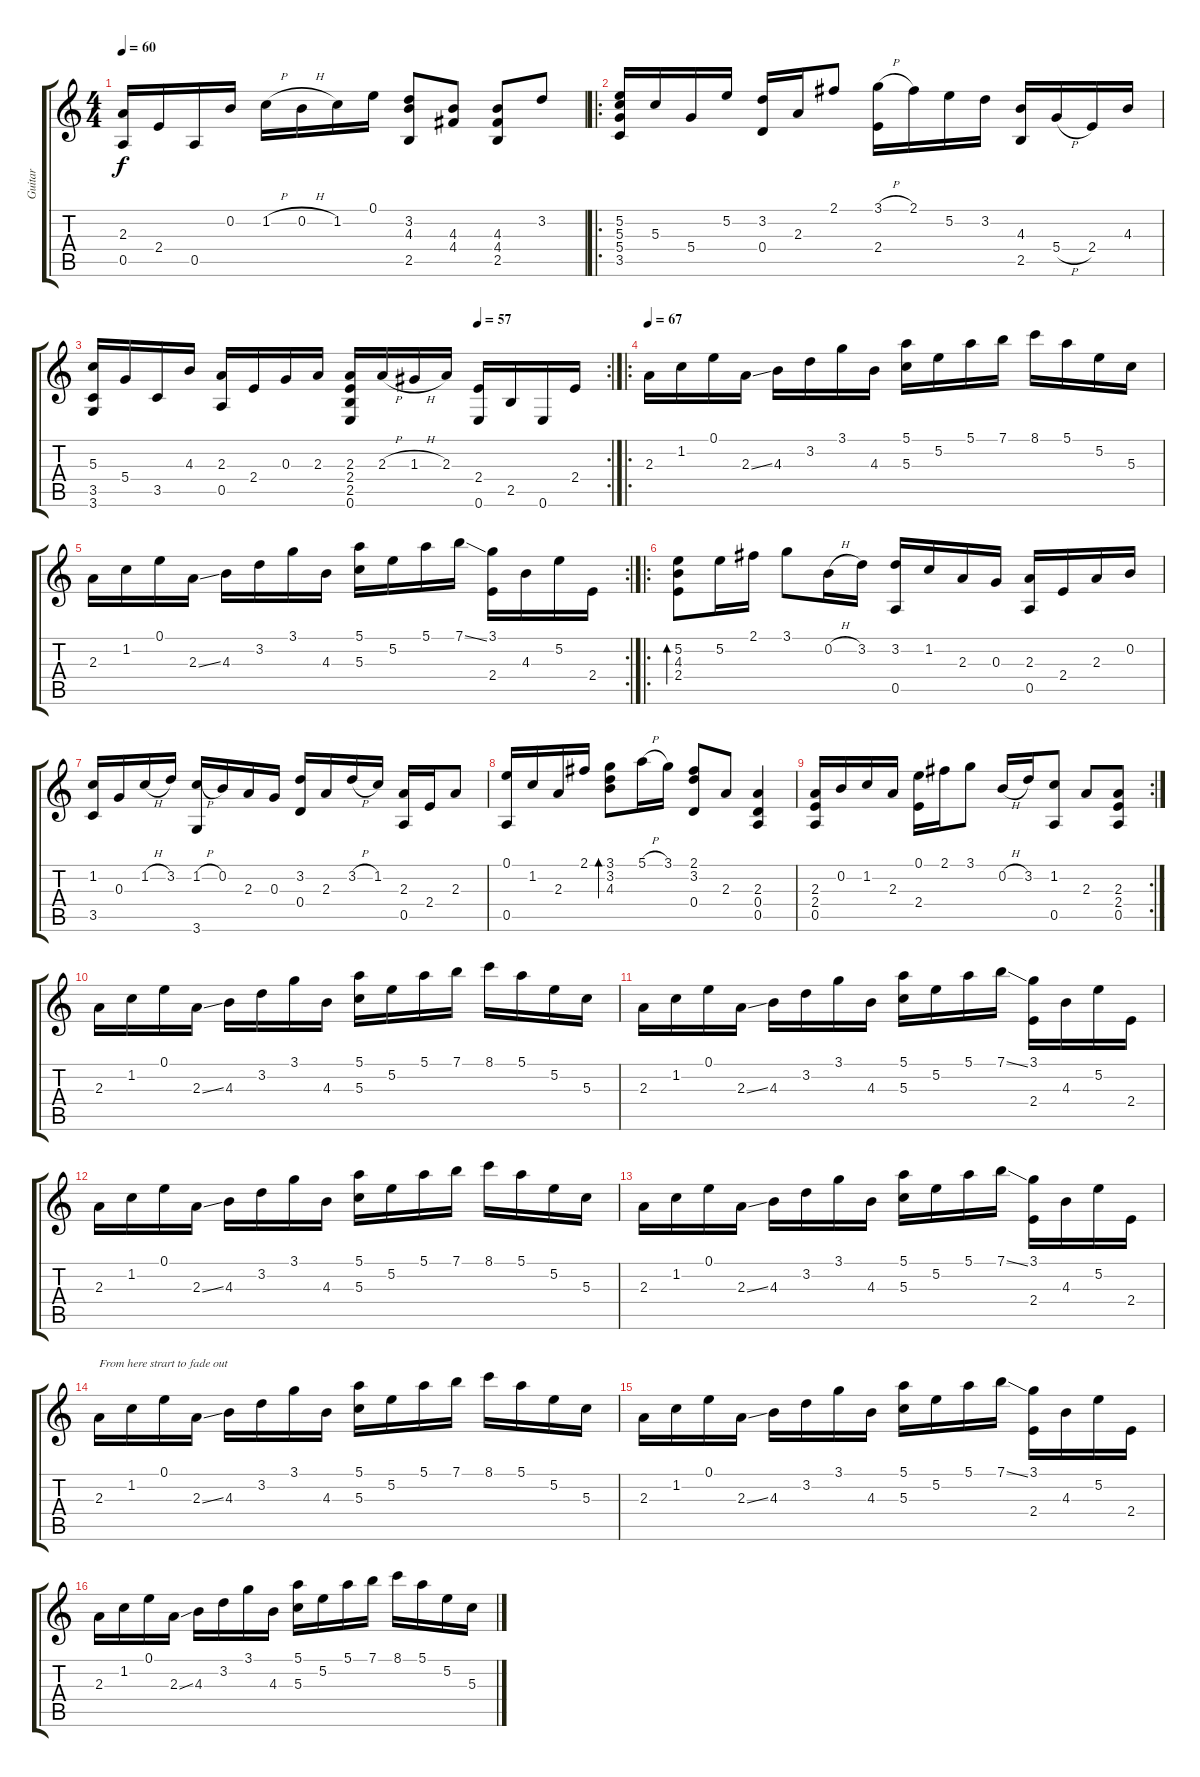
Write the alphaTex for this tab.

\track ("Guitar" "Guitar") {instrument acousticguitarsteel}
\staff {score tabs}
\tuning (E4 B3 G3 D3 A2 E2) {hide}
\ts (4 4)
\tempo 60
\clef g2
\ks c
(2.3 0.5).16{dy f} 2.4.16 0.5.16 0.2.16 1.2{h}.16 0.2{h}.16 1.2.16 0.1.16 (3.2 4.3 2.5).8 (4.3 4.4).8 (4.3 4.4 2.5).8 3.2.8 |
\ro
(5.2 5.3 5.4 3.5).16 5.3.16 5.4.16 5.2.16 (3.2 0.4).16 2.3.16 2.1.8 (3.1{h} 2.4).16 2.1.16 5.2.16 3.2.16 (4.3 2.5).16 5.4{h}.16 2.4.16 4.3.16 |
\rc 2
\tempo (57 0.75)
(5.3 3.5 3.6).16 5.4.16 3.5.16 4.3.16 (2.3 0.5).16 2.4.16 0.3.16 2.3.16 (2.3 2.4 2.5 0.6).16 2.3{h}.16 1.3{h}.16 2.3.16 (2.4 0.6).16 2.5.16 0.6.16 2.4.16 |
\ro
\tempo 67
2.3.16 1.2.16 0.1.16 2.3{ss}.16 4.3.16 3.2.16 3.1.16 4.3.16 (5.1 5.3).16 5.2.16 5.1.16 7.1.16 8.1.16 5.1.16 5.2.16 5.3.16 |
\rc 2
2.3.16 1.2.16 0.1.16 2.3{ss}.16 4.3.16 3.2.16 3.1.16 4.3.16 (5.1 5.3).16 5.2.16 5.1.16 7.1{ss}.16 (3.1 2.4).16 4.3.16 5.2.16 2.4.16 |
\ro
(5.2 4.3 2.4).8{bd 120} 5.2.16 2.1.16 3.1.8 0.2{h}.16 3.2.16 (3.2 0.5).16 1.2.16 2.3.16 0.3.16 (2.3 0.5).16 2.4.16 2.3.16 0.2.16 |
(1.2 3.5).16 0.3.16 1.2{h}.16 3.2.16 (1.2{h} 3.6).16 0.2.16 2.3.16 0.3.16 (3.2 0.4).16 2.3.16 3.2{h}.16 1.2.16 (2.3 0.5).16 2.4.16 2.3.8 |
(0.1 0.5).16 1.2.16 2.3.16 2.1.16 (3.1 3.2 4.3).8{bd 120} 5.1{h}.16 3.1.16 (2.1 3.2 0.4).8 2.3.8 (2.3 0.4 0.5).4 |
\rc 2
(2.3 2.4 0.5).16 0.2.16 1.2.16 2.3.16 (0.1 2.4).16 2.1.16 3.1.8 0.2{h}.16 3.2.16 (1.2 0.5).8 2.3.8 (2.3 2.4 0.5).8 |
2.3.16 1.2.16 0.1.16 2.3{ss}.16 4.3.16 3.2.16 3.1.16 4.3.16 (5.1 5.3).16 5.2.16 5.1.16 7.1.16 8.1.16 5.1.16 5.2.16 5.3.16 |
2.3.16 1.2.16 0.1.16 2.3{ss}.16 4.3.16 3.2.16 3.1.16 4.3.16 (5.1 5.3).16 5.2.16 5.1.16 7.1{ss}.16 (3.1 2.4).16 4.3.16 5.2.16 2.4.16 |
2.3.16 1.2.16 0.1.16 2.3{ss}.16 4.3.16 3.2.16 3.1.16 4.3.16 (5.1 5.3).16 5.2.16 5.1.16 7.1.16 8.1.16 5.1.16 5.2.16 5.3.16 |
2.3.16 1.2.16 0.1.16 2.3{ss}.16 4.3.16 3.2.16 3.1.16 4.3.16 (5.1 5.3).16 5.2.16 5.1.16 7.1{ss}.16 (3.1 2.4).16 4.3.16 5.2.16 2.4.16 |
2.3.16{txt "From here strart to fade out"} 1.2.16 0.1.16 2.3{ss}.16 4.3.16 3.2.16 3.1.16 4.3.16 (5.1 5.3).16 5.2.16 5.1.16 7.1.16 8.1.16 5.1.16 5.2.16 5.3.16 |
2.3.16 1.2.16 0.1.16 2.3{ss}.16 4.3.16 3.2.16 3.1.16 4.3.16 (5.1 5.3).16 5.2.16 5.1.16 7.1{ss}.16 (3.1 2.4).16 4.3.16 5.2.16 2.4.16 |
2.3.16 1.2.16 0.1.16 2.3{ss}.16 4.3.16 3.2.16 3.1.16 4.3.16 (5.1 5.3).16 5.2.16 5.1.16 7.1.16 8.1.16 5.1.16 5.2.16 5.3.16
